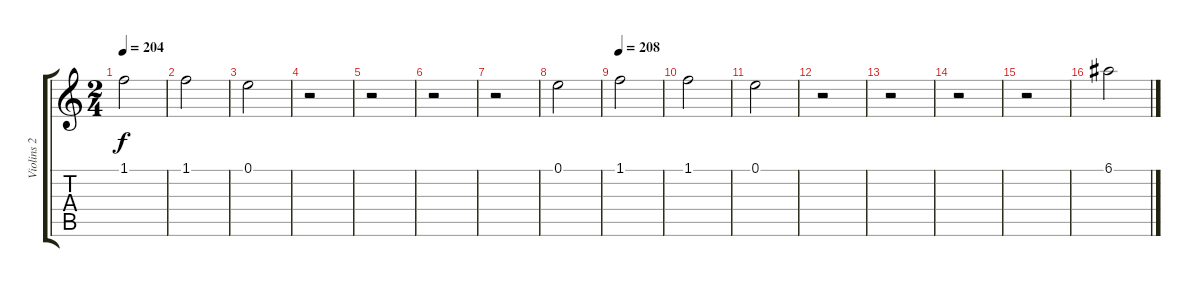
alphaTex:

\track ("Violins 2" "Violins 2") {instrument contrabass}
\staff {score tabs}
\tuning (E4 B3 G3 D3 A2 E2) {hide}
\ts (2 4)
\tempo 204
\clef g2
\ks c
1.1.2{dy f} |
1.1.2 |
0.1.2 |
r.2 |
r.2 |
r.2 |
r.2 |
0.1.2 |
\tempo 208
1.1.2 |
1.1.2 |
0.1.2 |
r.2 |
r.2 |
r.2 |
r.2 |
6.1.2
